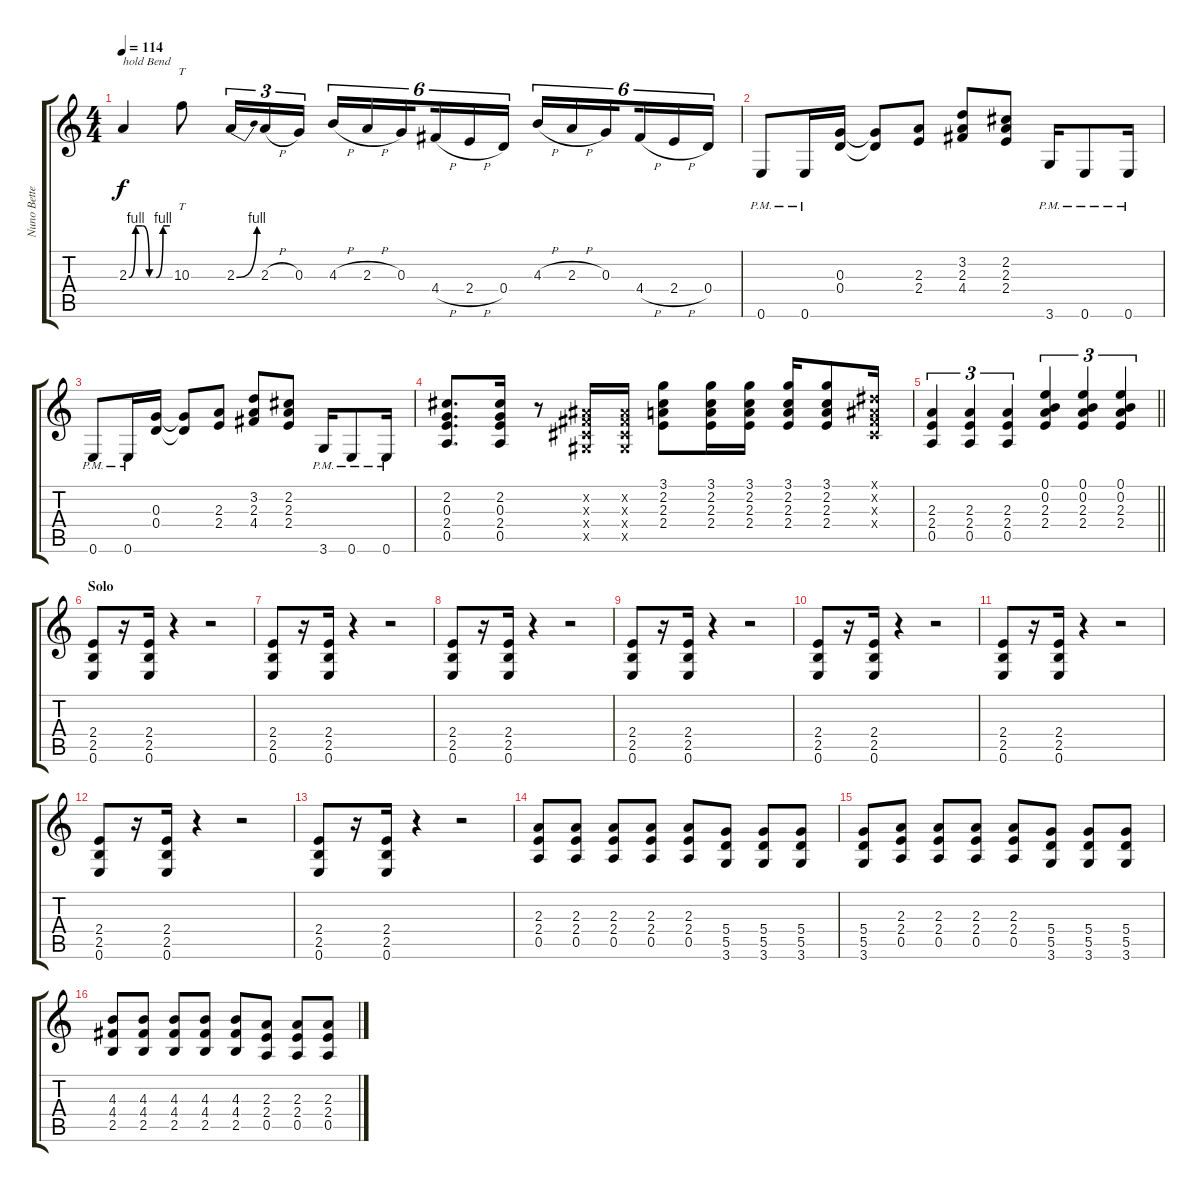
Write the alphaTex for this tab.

\track ("Nuno Bettencourt (Lead Guitar)" "Nuno Bette") {instrument distortionguitar}
\staff {score tabs}
\tuning (E4 B3 G3 D3 A2 E2) {hide}
\ts (4 4)
\tempo 114
\clef g2
\ks c
2.3{be (custom 0 0 10 4 20 4 30 0 40 0 50 4 60 4)}.4{txt "hold Bend" dy f} 10.3.8{tt} 2.3{be (bend 0 0 60 4)}.16{tu (3 2)} 2.3{h}.16{tu (3 2)} 0.3.16{tu (3 2)} 4.3{h}.16{tu (6 4)} 2.3{h}.16{tu (6 4)} 0.3.16{tu (6 4) beam splitsecondary} 4.4{h}.16{tu (6 4)} 2.4{h}.16{tu (6 4)} 0.4.16{tu (6 4)} 4.3{h}.16{tu (6 4)} 2.3{h}.16{tu (6 4)} 0.3.16{tu (6 4) beam splitsecondary} 4.4{h}.16{tu (6 4)} 2.4{h}.16{tu (6 4)} 0.4.16{tu (6 4)} |
0.6{pm}.8 0.6{pm}.16 (0.3 0.4).16 (0.3{t} 0.4{t}).8 (2.3 2.4).8 (3.2 2.3 4.4).8 (2.2 2.3 2.4).8 3.6{pm}.16 0.6{pm}.8 0.6{pm}.16 |
0.6{pm}.8 0.6{pm}.16 (0.3 0.4).16 (0.3{t} 0.4{t}).8 (2.3 2.4).8 (3.2 2.3 4.4).8 (2.2 2.3 2.4).8 3.6{pm}.16 0.6{pm}.8 0.6{pm}.16 |
(2.2 0.3 2.4 0.5).8{d} (2.2 0.3 2.4 0.5).16 r.8 (-1.2{x} -1.3{x} -1.4{x} -1.5{x}).16 (-1.2{x} -1.3{x} -1.4{x} -1.5{x}).16 (3.1 2.2 2.3 2.4).8 (3.1 2.2 2.3 2.4).16 (3.1 2.2 2.3 2.4).16 (3.1 2.2 2.3 2.4).16 (3.1 2.2 2.3 2.4).8 (-1.1{x} -1.2{x} -1.3{x} -1.4{x}).16 |
\barLineRight lightlight
(2.3 2.4 0.5).4{tu (3 2)} (2.3 2.4 0.5).4{tu (3 2)} (2.3 2.4 0.5).4{tu (3 2)} (0.1 0.2 2.3 2.4).4{tu (3 2)} (0.1 0.2 2.3 2.4).4{tu (3 2)} (0.1 0.2 2.3 2.4).4{tu (3 2)} |
\section ("" "Solo")
(2.4 2.5 0.6).8 r.16 (2.4 2.5 0.6).16 r.4 r.2 |
(2.4 2.5 0.6).8 r.16 (2.4 2.5 0.6).16 r.4 r.2 |
(2.4 2.5 0.6).8 r.16 (2.4 2.5 0.6).16 r.4 r.2 |
(2.4 2.5 0.6).8 r.16 (2.4 2.5 0.6).16 r.4 r.2 |
(2.4 2.5 0.6).8 r.16 (2.4 2.5 0.6).16 r.4 r.2 |
(2.4 2.5 0.6).8 r.16 (2.4 2.5 0.6).16 r.4 r.2 |
(2.4 2.5 0.6).8 r.16 (2.4 2.5 0.6).16 r.4 r.2 |
(2.4 2.5 0.6).8 r.16 (2.4 2.5 0.6).16 r.4 r.2 |
(2.3 2.4 0.5).8 (2.3 2.4 0.5).8 (2.3 2.4 0.5).8 (2.3 2.4 0.5).8 (2.3 2.4 0.5).8 (5.4 5.5 3.6).8 (5.4 5.5 3.6).8 (5.4 5.5 3.6).8 |
(5.4 5.5 3.6).8 (2.3 2.4 0.5).8 (2.3 2.4 0.5).8 (2.3 2.4 0.5).8 (2.3 2.4 0.5).8 (5.4 5.5 3.6).8 (5.4 5.5 3.6).8 (5.4 5.5 3.6).8 |
(4.3 4.4 2.5).8 (4.3 4.4 2.5).8 (4.3 4.4 2.5).8 (4.3 4.4 2.5).8 (4.3 4.4 2.5).8 (2.3 2.4 0.5).8 (2.3 2.4 0.5).8 (2.3 2.4 0.5).8
